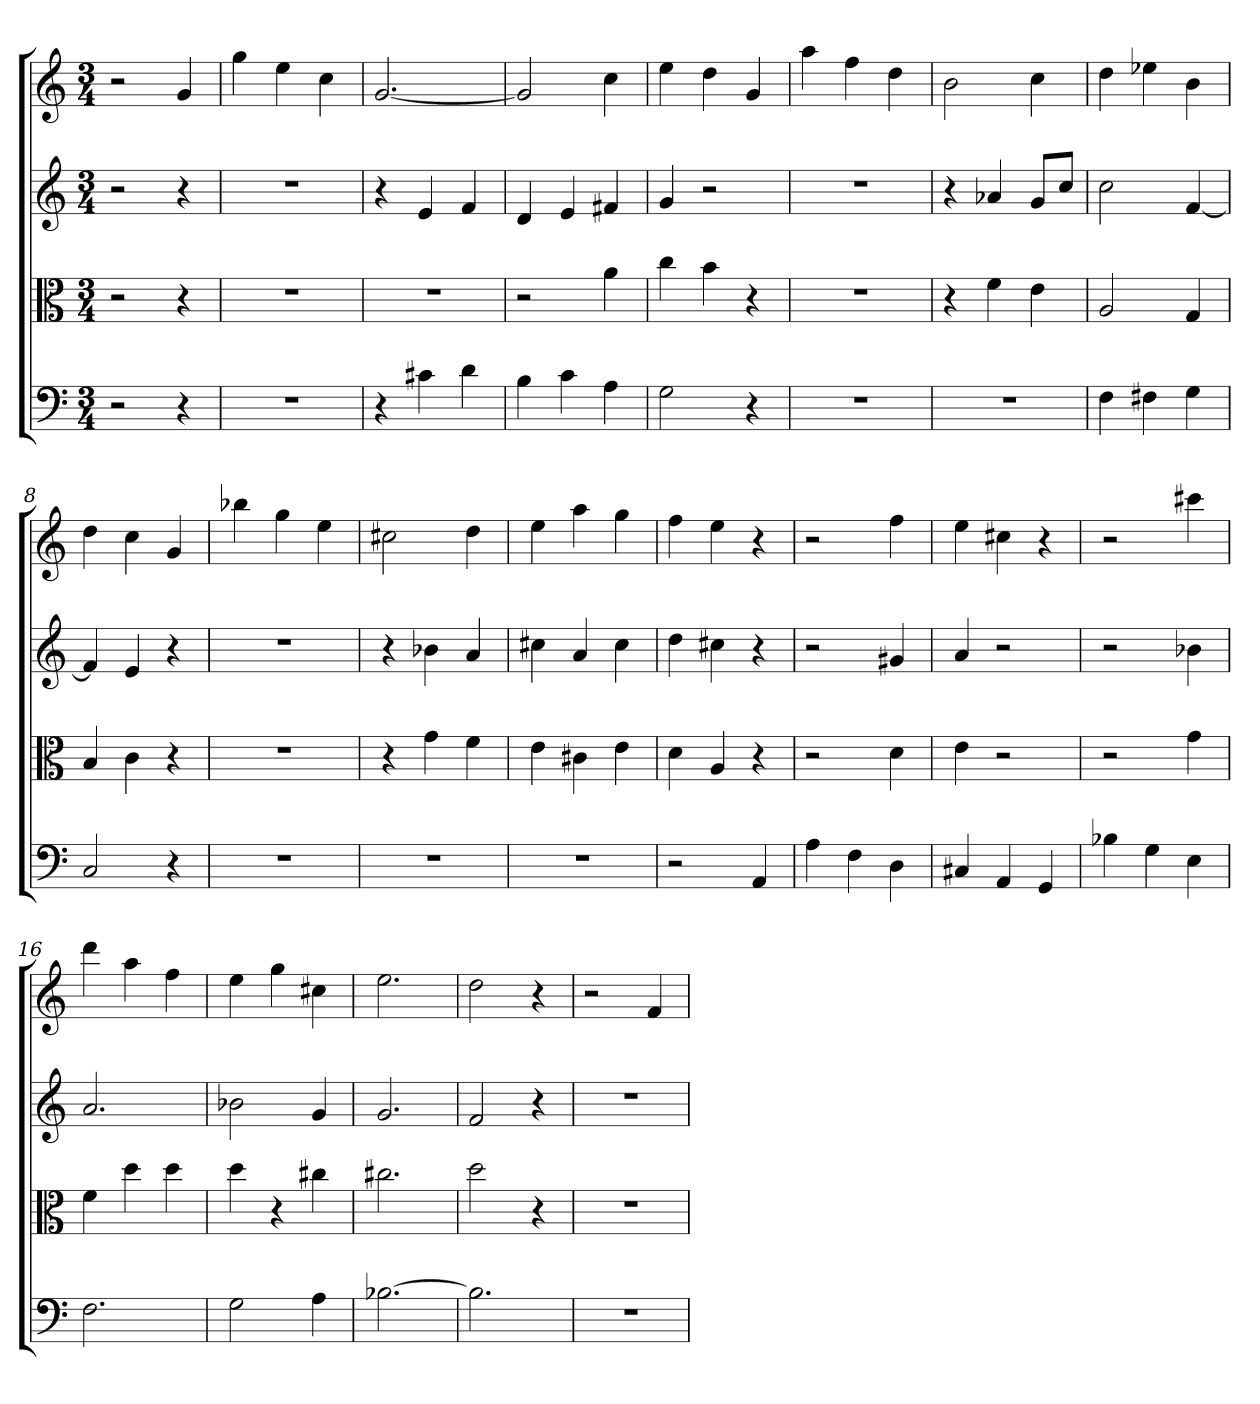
**kern	**kern	**kern	**kern
*part4	*part3	*part2	*part1
*staff4	*staff3	*staff2	*staff1
*clefF4	*clefC3	*	*
*k[]	*k[]	*k[]	*k[]
*C:	*C:	*C:	*C:
*M3/4	*M3/4	*M3/4	*M3/4
=	=	=	=
2r	2r	2r	2r
4r	4r	4r	4g
=1	=1	=1	=1
2.r	2.r	2.r	4gg
.	.	.	4ee
.	.	.	4cc
=2	=2	=2	=2
4r	2.r	4r	[2.g
4c#X	.	4e	.
4d	.	4f	.
=3	=3	=3	=3
4B	2r	4d	2g]
4c	.	4e	.
4A	4a	4f#X	4cc
=4	=4	=4	=4
2G	4cc	4g	4ee
.	4b	2r	4dd
4r	4r	.	4g
=5	=5	=5	=5
2.r	2.r	2.r	4aa
.	.	.	4ff
.	.	.	4dd
=6	=6	=6	=6
2.r	4r	4r	2b
.	4f	4a-X	.
.	4e	8gL	4cc
.	.	8ccJ	.
=7	=7	=7	=7
4F	2A	2cc	4dd
4F#X	.	.	4ee-X
4G	4G	[4f	4b
=8	=8	=8	=8
2C	4B	4f]	4dd
.	4c	4e	4cc
4r	4r	4r	4g
=9	=9	=9	=9
2.r	2.r	2.r	4bb-X
.	.	.	4gg
.	.	.	4ee
=10	=10	=10	=10
2.r	4r	4r	2cc#X
.	4g	4b-X	.
.	4f	4a	4dd
=11	=11	=11	=11
2.r	4e	4cc#X	4ee
.	4c#X	4a	4aa
.	4e	4cc#	4gg
=12	=12	=12	=12
2r	4d	4dd	4ff
.	4A	4cc#X	4ee
4AA	4r	4r	4r
=13	=13	=13	=13
4A	2r	2r	2r
4F	.	.	.
4D	4d	4g#X	4ff
=14	=14	=14	=14
4C#X	4e	4a	4ee
4AA	2r	2r	4cc#X
4GG	.	.	4r
=15	=15	=15	=15
4B-X	2r	2r	2r
4G	.	.	.
4E	4g	4b-X	4ccc#X
=16	=16	=16	=16
2.F	4f	2.a	4ddd
.	4dd	.	4aa
.	4dd	.	4ff
=17	=17	=17	=17
2G	4dd	2b-X	4ee
.	4r	.	4gg
4A	4cc#X	4g	4cc#X
=18	=18	=18	=18
[2.B-X	2.cc#X	2.g	2.ee
=19	=19	=19	=19
2.B-]	2dd	2f	2dd
.	4r	4r	4r
=20	=20	=20	=20
2.r	2.r	2.r	2r
.	.	.	4f
=	=	=	=
*-	*-	*-	*-
